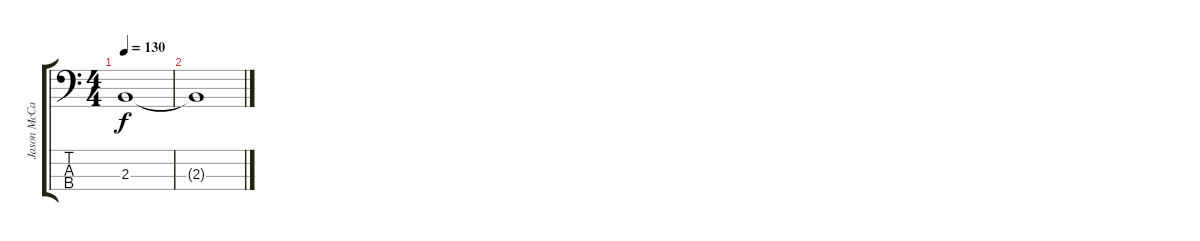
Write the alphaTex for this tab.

\track ("Jason McCaslin" "Jason McCa") {instrument electricbassfinger}
\staff {score tabs}
\tuning (G2 D2 A1 E1) {hide}
\ts (4 4)
\tempo 130
\clef f4
\ks c
2.3.1{dy f} |
2.3{t}.1
